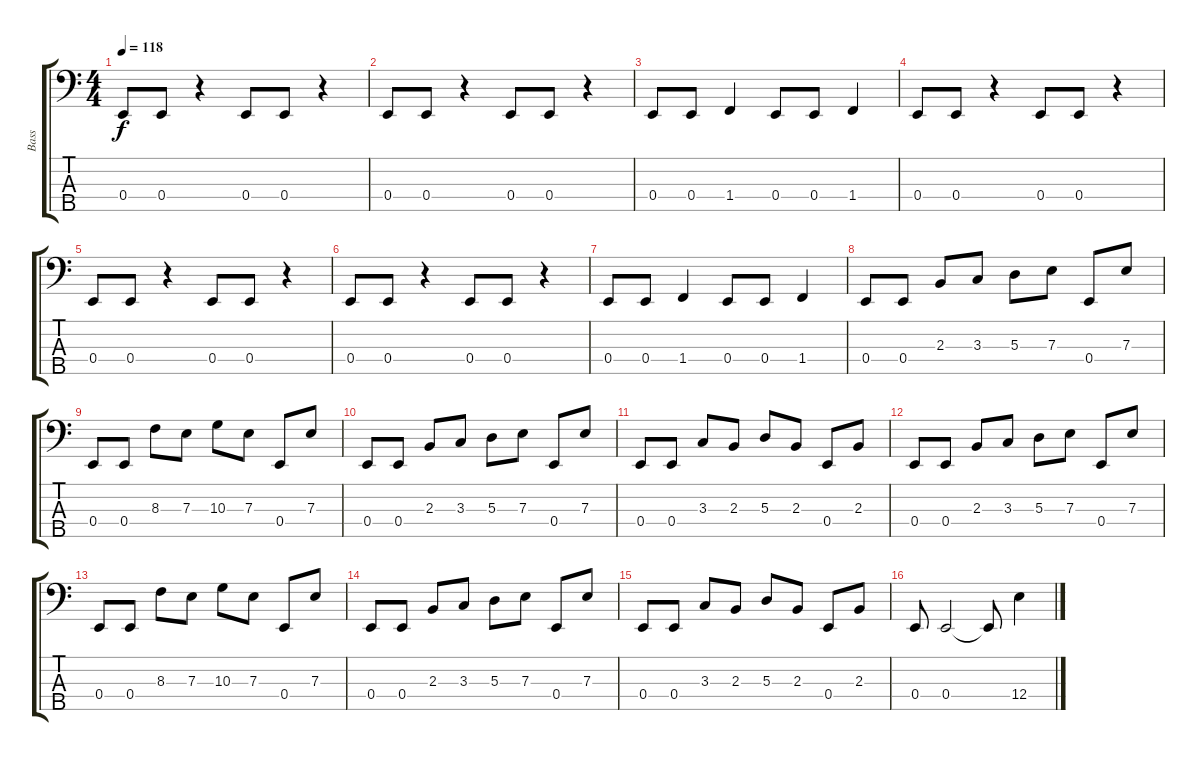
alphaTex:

\track ("Bass" "Bass") {instrument electricbassfinger}
\staff {score tabs}
\tuning (G2 D2 A1 E1 B0) {hide}
\ts (4 4)
\tempo 118
\clef f4
\ks c
0.4.8{dy f} 0.4.8 r.4 0.4.8 0.4.8 r.4 |
0.4.8 0.4.8 r.4 0.4.8 0.4.8 r.4 |
0.4.8 0.4.8 1.4.4 0.4.8 0.4.8 1.4.4 |
0.4.8 0.4.8 r.4 0.4.8 0.4.8 r.4 |
0.4.8 0.4.8 r.4 0.4.8 0.4.8 r.4 |
0.4.8 0.4.8 r.4 0.4.8 0.4.8 r.4 |
0.4.8 0.4.8 1.4.4 0.4.8 0.4.8 1.4.4 |
0.4.8 0.4.8 2.3.8 3.3.8 5.3.8 7.3.8 0.4.8 7.3.8 |
0.4.8 0.4.8 8.3.8 7.3.8 10.3.8 7.3.8 0.4.8 7.3.8 |
0.4.8 0.4.8 2.3.8 3.3.8 5.3.8 7.3.8 0.4.8 7.3.8 |
0.4.8 0.4.8 3.3.8 2.3.8 5.3.8 2.3.8 0.4.8 2.3.8 |
0.4.8 0.4.8 2.3.8 3.3.8 5.3.8 7.3.8 0.4.8 7.3.8 |
0.4.8 0.4.8 8.3.8 7.3.8 10.3.8 7.3.8 0.4.8 7.3.8 |
0.4.8 0.4.8 2.3.8 3.3.8 5.3.8 7.3.8 0.4.8 7.3.8 |
0.4.8 0.4.8 3.3.8 2.3.8 5.3.8 2.3.8 0.4.8 2.3.8 |
0.4.8 0.4.2 0.4{t}.8 12.4.4
